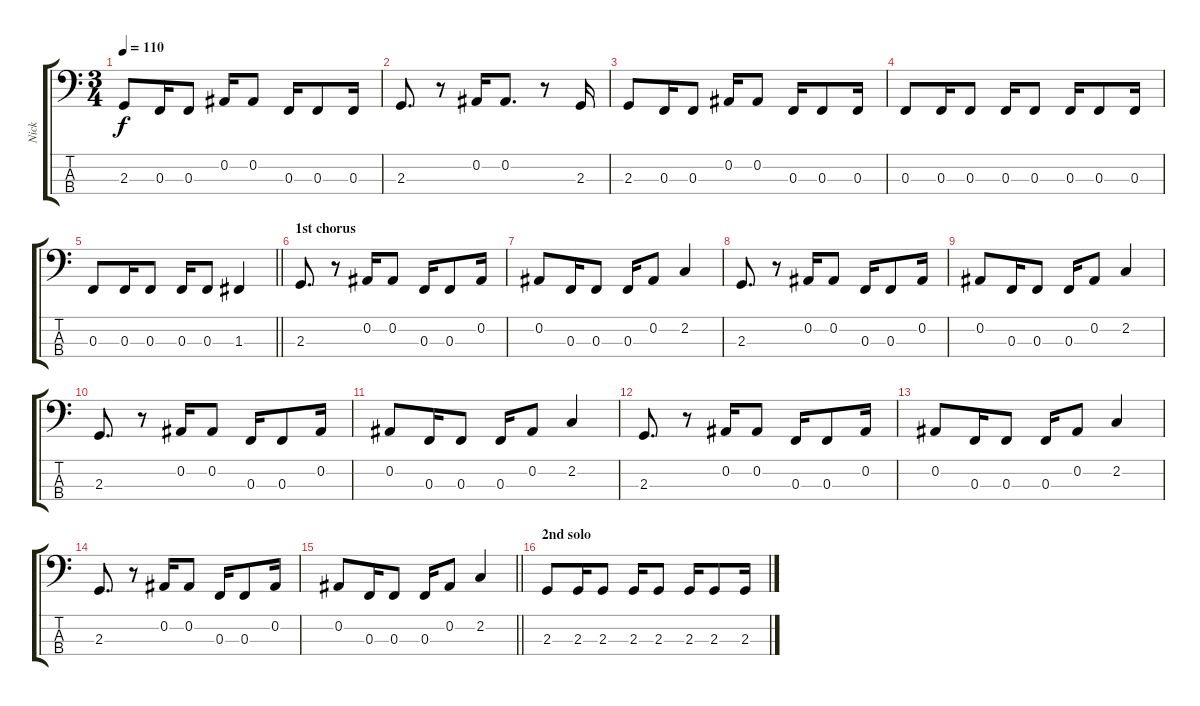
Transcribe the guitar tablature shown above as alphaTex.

\track ("Nick" "Nick") {instrument electricbasspick}
\staff {score tabs}
\tuning (Eb2 Bb1 F1 C1) {hide}
\ts (3 4)
\tempo 110
\clef f4
\ks c
2.3.8{dy f} 0.3.16 0.3.8 0.2.16 0.2.8 0.3.16 0.3.8 0.3.16 |
2.3.8{d} r.8 0.2.16 0.2.8{d} r.8 2.3.16 |
2.3.8 0.3.16 0.3.8 0.2.16 0.2.8 0.3.16 0.3.8 0.3.16 |
0.3.8 0.3.16 0.3.8 0.3.16 0.3.8 0.3.16 0.3.8 0.3.16 |
\barLineRight lightlight
0.3.8 0.3.16 0.3.8 0.3.16 0.3.8 1.3.4 |
\section ("" "1st chorus")
2.3.8{d} r.8 0.2.16 0.2.8 0.3.16 0.3.8 0.2.16 |
0.2.8 0.3.16 0.3.8 0.3.16 0.2.8 2.2.4 |
2.3.8{d} r.8 0.2.16 0.2.8 0.3.16 0.3.8 0.2.16 |
0.2.8 0.3.16 0.3.8 0.3.16 0.2.8 2.2.4 |
2.3.8{d} r.8 0.2.16 0.2.8 0.3.16 0.3.8 0.2.16 |
0.2.8 0.3.16 0.3.8 0.3.16 0.2.8 2.2.4 |
2.3.8{d} r.8 0.2.16 0.2.8 0.3.16 0.3.8 0.2.16 |
0.2.8 0.3.16 0.3.8 0.3.16 0.2.8 2.2.4 |
2.3.8{d} r.8 0.2.16 0.2.8 0.3.16 0.3.8 0.2.16 |
\barLineRight lightlight
0.2.8 0.3.16 0.3.8 0.3.16 0.2.8 2.2.4 |
\section ("" "2nd solo")
2.3.8 2.3.16 2.3.8 2.3.16 2.3.8 2.3.16 2.3.8 2.3.16
